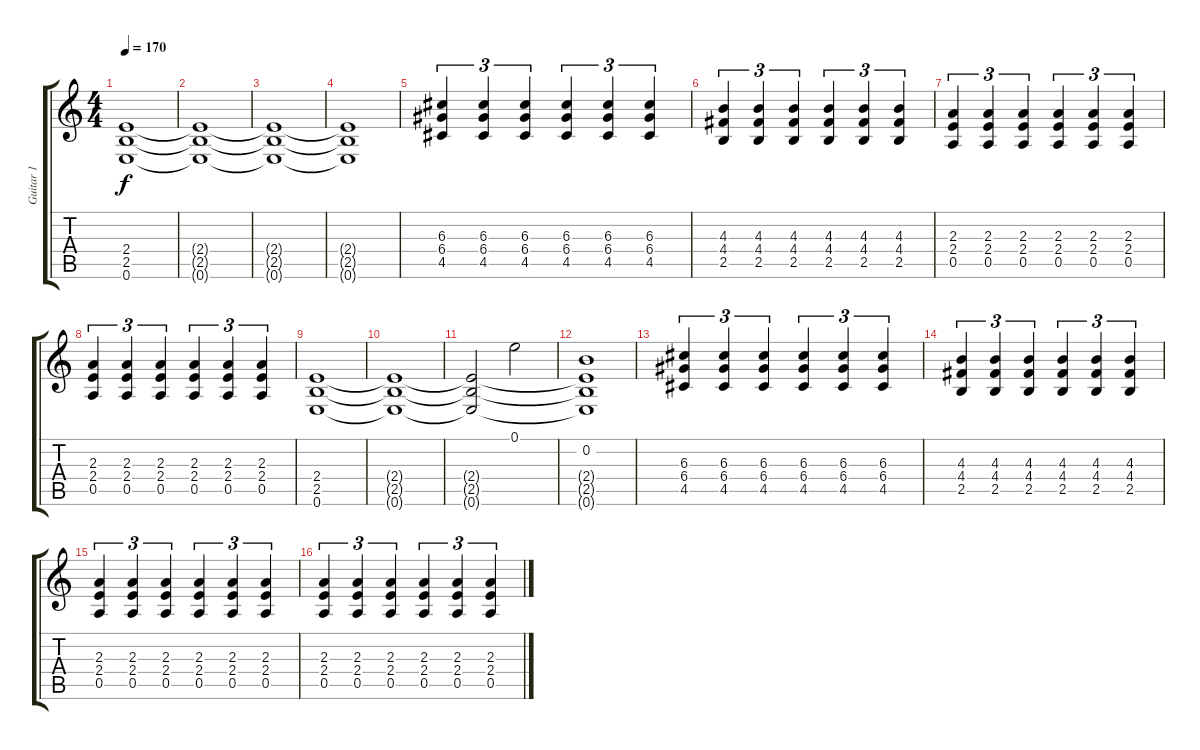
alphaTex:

\track ("Guitar 1" "Guitar 1") {instrument overdrivenguitar}
\staff {score tabs}
\tuning (E4 B3 G3 D3 A2 E2) {hide}
\ts (4 4)
\tempo 170
\clef g2
\ks c
(2.4 2.5 0.6).1{dy f} |
(2.4{t} 2.5{t} 0.6{t}).1 |
(2.4{t} 2.5{t} 0.6{t}).1 |
(2.4{t} 2.5{t} 0.6{t}).1 |
(6.3 6.4 4.5).4{tu (3 2)} (6.3 6.4 4.5).4{tu (3 2)} (6.3 6.4 4.5).4{tu (3 2)} (6.3 6.4 4.5).4{tu (3 2)} (6.3 6.4 4.5).4{tu (3 2)} (6.3 6.4 4.5).4{tu (3 2)} |
(4.3 4.4 2.5).4{tu (3 2)} (4.3 4.4 2.5).4{tu (3 2)} (4.3 4.4 2.5).4{tu (3 2)} (4.3 4.4 2.5).4{tu (3 2)} (4.3 4.4 2.5).4{tu (3 2)} (4.3 4.4 2.5).4{tu (3 2)} |
(2.3 2.4 0.5).4{tu (3 2)} (2.3 2.4 0.5).4{tu (3 2)} (2.3 2.4 0.5).4{tu (3 2)} (2.3 2.4 0.5).4{tu (3 2)} (2.3 2.4 0.5).4{tu (3 2)} (2.3 2.4 0.5).4{tu (3 2)} |
(2.3 2.4 0.5).4{tu (3 2)} (2.3 2.4 0.5).4{tu (3 2)} (2.3 2.4 0.5).4{tu (3 2)} (2.3 2.4 0.5).4{tu (3 2)} (2.3 2.4 0.5).4{tu (3 2)} (2.3 2.4 0.5).4{tu (3 2)} |
(2.4 2.5 0.6).1 |
(2.4{t} 2.5{t} 0.6{t}).1 |
(2.4{t} 2.5{t} 0.6{t}).2 0.1.2 |
(0.2 2.4{t} 2.5{t} 0.6{t}).1 |
(6.3 6.4 4.5).4{tu (3 2)} (6.3 6.4 4.5).4{tu (3 2)} (6.3 6.4 4.5).4{tu (3 2)} (6.3 6.4 4.5).4{tu (3 2)} (6.3 6.4 4.5).4{tu (3 2)} (6.3 6.4 4.5).4{tu (3 2)} |
(4.3 4.4 2.5).4{tu (3 2)} (4.3 4.4 2.5).4{tu (3 2)} (4.3 4.4 2.5).4{tu (3 2)} (4.3 4.4 2.5).4{tu (3 2)} (4.3 4.4 2.5).4{tu (3 2)} (4.3 4.4 2.5).4{tu (3 2)} |
(2.3 2.4 0.5).4{tu (3 2)} (2.3 2.4 0.5).4{tu (3 2)} (2.3 2.4 0.5).4{tu (3 2)} (2.3 2.4 0.5).4{tu (3 2)} (2.3 2.4 0.5).4{tu (3 2)} (2.3 2.4 0.5).4{tu (3 2)} |
(2.3 2.4 0.5).4{tu (3 2)} (2.3 2.4 0.5).4{tu (3 2)} (2.3 2.4 0.5).4{tu (3 2)} (2.3 2.4 0.5).4{tu (3 2)} (2.3 2.4 0.5).4{tu (3 2)} (2.3 2.4 0.5).4{tu (3 2)}
